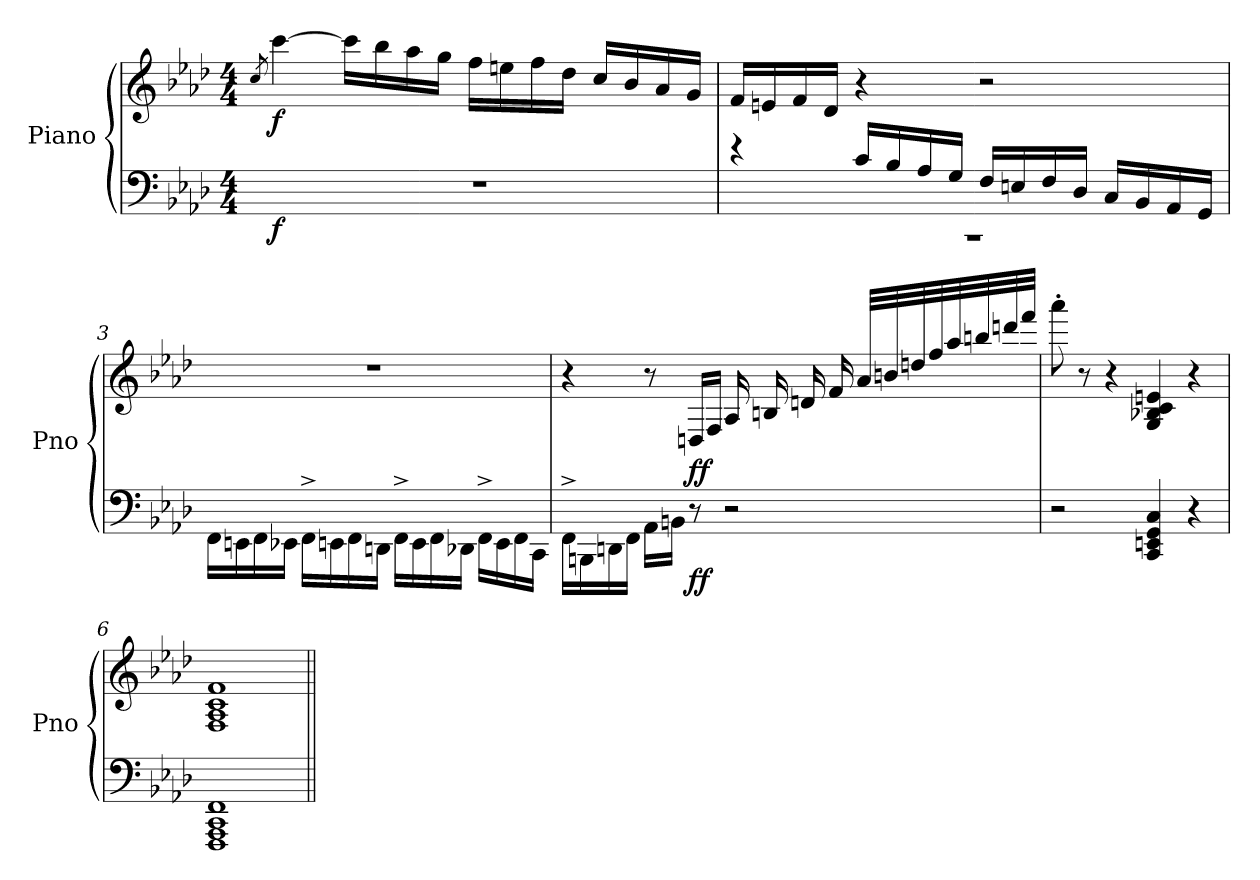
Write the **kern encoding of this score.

**kern	**dynam	**kern	**dynam
*part2	*part2	*part1	*part1
*staff2	*staff2	*staff1	*staff1
*I"Piano	*	*I"Piano	*
*I'Pno	*	*I'Pno	*
*clefF4	*	*clefG2	*
*k[b-e-a-d-]	*	*k[b-e-a-d-]	*
*M4/4	*	*M4/4	*
*MM144	*	*MM144	*
=1	=1	=1	=1
.	.	8qcc/	.
!	!LO:DY:b	!	!LO:DY:b
1r	f	[4ccc\	f
.	.	16ccc\LL]	.
.	.	16bb-\	.
.	.	16aa-\	.
.	.	16gg\JJ	.
.	.	16ff\LL	.
.	.	16een\	.
.	.	16ff\	.
.	.	16dd-\JJ	.
.	.	16cc/LL	.
.	.	16b-/	.
.	.	16a-/	.
.	.	16g/JJ	.
=2	=2	=2	=2
*^	*	*	*
4r	1r	.	16f/LL	.
.	.	.	16en/	.
.	.	.	16f/	.
.	.	.	16d-/JJ	.
16c/LL	.	.	4r	.
16B-/	.	.	.	.
16A-/	.	.	.	.
16G/JJ	.	.	.	.
16F/LL	.	.	2r	.
16En/	.	.	.	.
16F/	.	.	.	.
16D-/JJ	.	.	.	.
16C/LL	.	.	.	.
16BB-/	.	.	.	.
16AA-/	.	.	.	.
16GG/JJ	.	.	.	.
*v	*v	*	*	*
!!LO:LB:g=z
=3	=3	=3	=3
16FF\LL	.	1r	.
16EEn\	.	.	.
16FF\	.	.	.
16EE-X\JJ	.	.	.
16FF^\LL	.	.	.
16EEn\	.	.	.
16FF\	.	.	.
16DDn\JJ	.	.	.
16FF^\LL	.	.	.
16EE\	.	.	.
16FF\	.	.	.
16DD-X\JJ	.	.	.
16FF^\LL	.	.	.
16EE\	.	.	.
16FF\	.	.	.
16CC\JJ	.	.	.
!!LO:LB:g=z
=4	=4	=4	=4
16FF^\LL	.	4r	.
16BBBn\	.	.	.
16DDn\	.	.	.
16FF\JJ	.	.	.
16AA-\LL	.	8r	.
16BBn\JJ	.	.	.
!	!LO:DY:b	!	!LO:DY:b
8r	ff	16Dn/LL	ff
.	.	16F/JJ	.
2r	.	16A-/	.
.	.	16Bn/	.
.	.	16dn/	.
.	.	16f/	.
.	.	32a-/LLL	.
.	.	32bn/	.
.	.	32ddn/	.
.	.	32ff/	.
.	.	32aa-/	.
.	.	32bbn/	.
.	.	32dddn/	.
.	.	32fff/JJJ	.
=5	=5	=5	=5
2r	.	8aaa-'\	.
.	.	8r	.
.	.	4r	.
4CC/ 4EEn/ 4GG/ 4C/	.	4G/ 4B-X/ 4c/ 4en/	.
4r	.	4r	.
=6	=6	=6	=6
1FFF 1AAA- 1CC 1FF	.	1F 1A- 1c 1f	.
=||	=||	=||	=||
*-	*-	*-	*-
